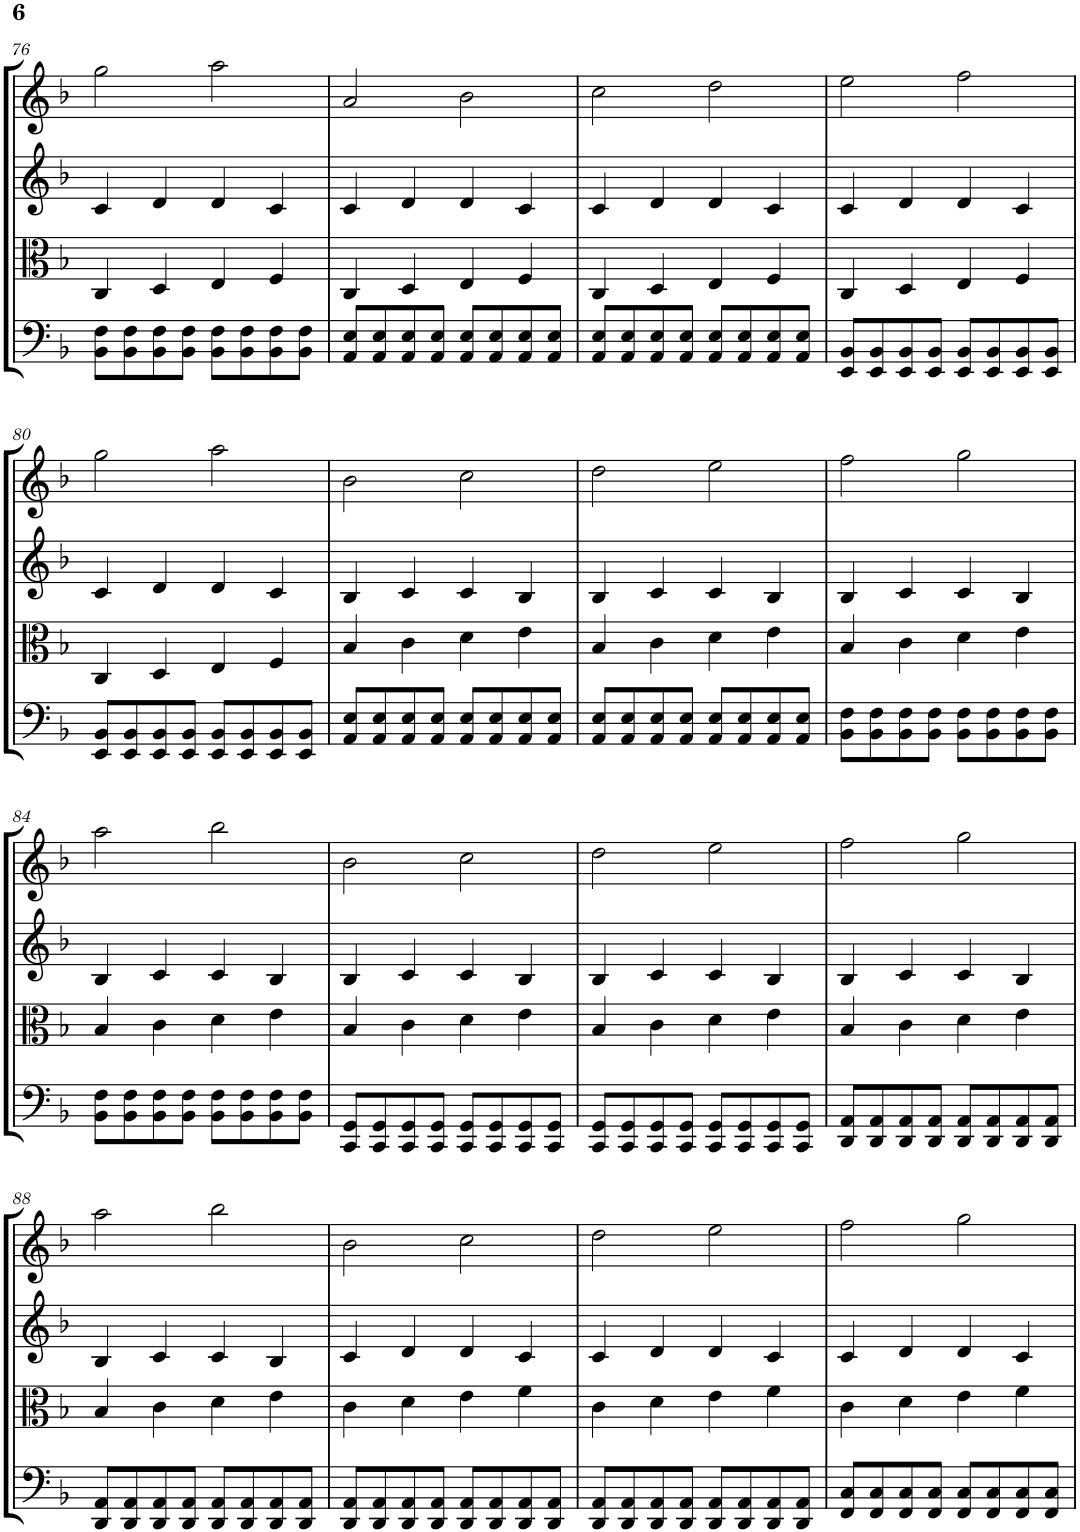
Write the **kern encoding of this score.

**kern	**kern	**kern	**kern
*part4	*part3	*part2	*part1
*staff4	*staff3	*staff2	*staff1
*I"Violoncello	*I"Viola	*I"Violin II	*I"Violin I
*I'Vc	*I'Vla	*I'Vln	*I'Vln
!!LO:PB:g=z
*clefF4	*clefC3	*clefG2	*clefG2
*k[b-]	*k[b-]	*k[b-]	*k[b-]
*M4/4	*M4/4	*M4/4	*M4/4
=76	=76	=76	=76
8BB-\ 8F\L	4C/	4c/	2gg\
8BB-\ 8F\	.	.	.
8BB-\ 8F\	4D/	4d/	.
8BB-\ 8F\J	.	.	.
8BB-\ 8F\L	4E/	4d/	2aa\
8BB-\ 8F\	.	.	.
8BB-\ 8F\	4F/	4c/	.
8BB-\ 8F\J	.	.	.
=77	=77	=77	=77
8AA/ 8E/L	4C/	4c/	2a/
8AA/ 8E/	.	.	.
8AA/ 8E/	4D/	4d/	.
8AA/ 8E/J	.	.	.
8AA/ 8E/L	4E/	4d/	2b-\
8AA/ 8E/	.	.	.
8AA/ 8E/	4F/	4c/	.
8AA/ 8E/J	.	.	.
=78	=78	=78	=78
8AA/ 8E/L	4C/	4c/	2cc\
8AA/ 8E/	.	.	.
8AA/ 8E/	4D/	4d/	.
8AA/ 8E/J	.	.	.
8AA/ 8E/L	4E/	4d/	2dd\
8AA/ 8E/	.	.	.
8AA/ 8E/	4F/	4c/	.
8AA/ 8E/J	.	.	.
=79	=79	=79	=79
8EE/ 8BB-/L	4C/	4c/	2ee\
8EE/ 8BB-/	.	.	.
8EE/ 8BB-/	4D/	4d/	.
8EE/ 8BB-/J	.	.	.
8EE/ 8BB-/L	4E/	4d/	2ff\
8EE/ 8BB-/	.	.	.
8EE/ 8BB-/	4F/	4c/	.
8EE/ 8BB-/J	.	.	.
!!LO:LB:g=z
=80	=80	=80	=80
8EE/ 8BB-/L	4C/	4c/	2gg\
8EE/ 8BB-/	.	.	.
8EE/ 8BB-/	4D/	4d/	.
8EE/ 8BB-/J	.	.	.
8EE/ 8BB-/L	4E/	4d/	2aa\
8EE/ 8BB-/	.	.	.
8EE/ 8BB-/	4F/	4c/	.
8EE/ 8BB-/J	.	.	.
=81	=81	=81	=81
8AA/ 8E/L	4B-/	4B-/	2b-\
8AA/ 8E/	.	.	.
8AA/ 8E/	4c\	4c/	.
8AA/ 8E/J	.	.	.
8AA/ 8E/L	4d\	4c/	2cc\
8AA/ 8E/	.	.	.
8AA/ 8E/	4e\	4B-/	.
8AA/ 8E/J	.	.	.
=82	=82	=82	=82
8AA/ 8E/L	4B-/	4B-/	2dd\
8AA/ 8E/	.	.	.
8AA/ 8E/	4c\	4c/	.
8AA/ 8E/J	.	.	.
8AA/ 8E/L	4d\	4c/	2ee\
8AA/ 8E/	.	.	.
8AA/ 8E/	4e\	4B-/	.
8AA/ 8E/J	.	.	.
=83	=83	=83	=83
8BB-\ 8F\L	4B-/	4B-/	2ff\
8BB-\ 8F\	.	.	.
8BB-\ 8F\	4c\	4c/	.
8BB-\ 8F\J	.	.	.
8BB-\ 8F\L	4d\	4c/	2gg\
8BB-\ 8F\	.	.	.
8BB-\ 8F\	4e\	4B-/	.
8BB-\ 8F\J	.	.	.
!!LO:LB:g=z
=84	=84	=84	=84
8BB-\ 8F\L	4B-/	4B-/	2aa\
8BB-\ 8F\	.	.	.
8BB-\ 8F\	4c\	4c/	.
8BB-\ 8F\J	.	.	.
8BB-\ 8F\L	4d\	4c/	2bb-\
8BB-\ 8F\	.	.	.
8BB-\ 8F\	4e\	4B-/	.
8BB-\ 8F\J	.	.	.
=85	=85	=85	=85
8CC/ 8GG/L	4B-/	4B-/	2b-\
8CC/ 8GG/	.	.	.
8CC/ 8GG/	4c\	4c/	.
8CC/ 8GG/J	.	.	.
8CC/ 8GG/L	4d\	4c/	2cc\
8CC/ 8GG/	.	.	.
8CC/ 8GG/	4e\	4B-/	.
8CC/ 8GG/J	.	.	.
=86	=86	=86	=86
8CC/ 8GG/L	4B-/	4B-/	2dd\
8CC/ 8GG/	.	.	.
8CC/ 8GG/	4c\	4c/	.
8CC/ 8GG/J	.	.	.
8CC/ 8GG/L	4d\	4c/	2ee\
8CC/ 8GG/	.	.	.
8CC/ 8GG/	4e\	4B-/	.
8CC/ 8GG/J	.	.	.
=87	=87	=87	=87
8DD/ 8AA/L	4B-/	4B-/	2ff\
8DD/ 8AA/	.	.	.
8DD/ 8AA/	4c\	4c/	.
8DD/ 8AA/J	.	.	.
8DD/ 8AA/L	4d\	4c/	2gg\
8DD/ 8AA/	.	.	.
8DD/ 8AA/	4e\	4B-/	.
8DD/ 8AA/J	.	.	.
!!LO:LB:g=z
=88	=88	=88	=88
8DD/ 8AA/L	4B-/	4B-/	2aa\
8DD/ 8AA/	.	.	.
8DD/ 8AA/	4c\	4c/	.
8DD/ 8AA/J	.	.	.
8DD/ 8AA/L	4d\	4c/	2bb-\
8DD/ 8AA/	.	.	.
8DD/ 8AA/	4e\	4B-/	.
8DD/ 8AA/J	.	.	.
=89	=89	=89	=89
8DD/ 8AA/L	4c\	4c/	2b-\
8DD/ 8AA/	.	.	.
8DD/ 8AA/	4d\	4d/	.
8DD/ 8AA/J	.	.	.
8DD/ 8AA/L	4e\	4d/	2cc\
8DD/ 8AA/	.	.	.
8DD/ 8AA/	4f\	4c/	.
8DD/ 8AA/J	.	.	.
=90	=90	=90	=90
8DD/ 8AA/L	4c\	4c/	2dd\
8DD/ 8AA/	.	.	.
8DD/ 8AA/	4d\	4d/	.
8DD/ 8AA/J	.	.	.
8DD/ 8AA/L	4e\	4d/	2ee\
8DD/ 8AA/	.	.	.
8DD/ 8AA/	4f\	4c/	.
8DD/ 8AA/J	.	.	.
=91	=91	=91	=91
8FF/ 8C/L	4c\	4c/	2ff\
8FF/ 8C/	.	.	.
8FF/ 8C/	4d\	4d/	.
8FF/ 8C/J	.	.	.
8FF/ 8C/L	4e\	4d/	2gg\
8FF/ 8C/	.	.	.
8FF/ 8C/	4f\	4c/	.
8FF/ 8C/J	.	.	.
=	=	=	=
*-	*-	*-	*-
